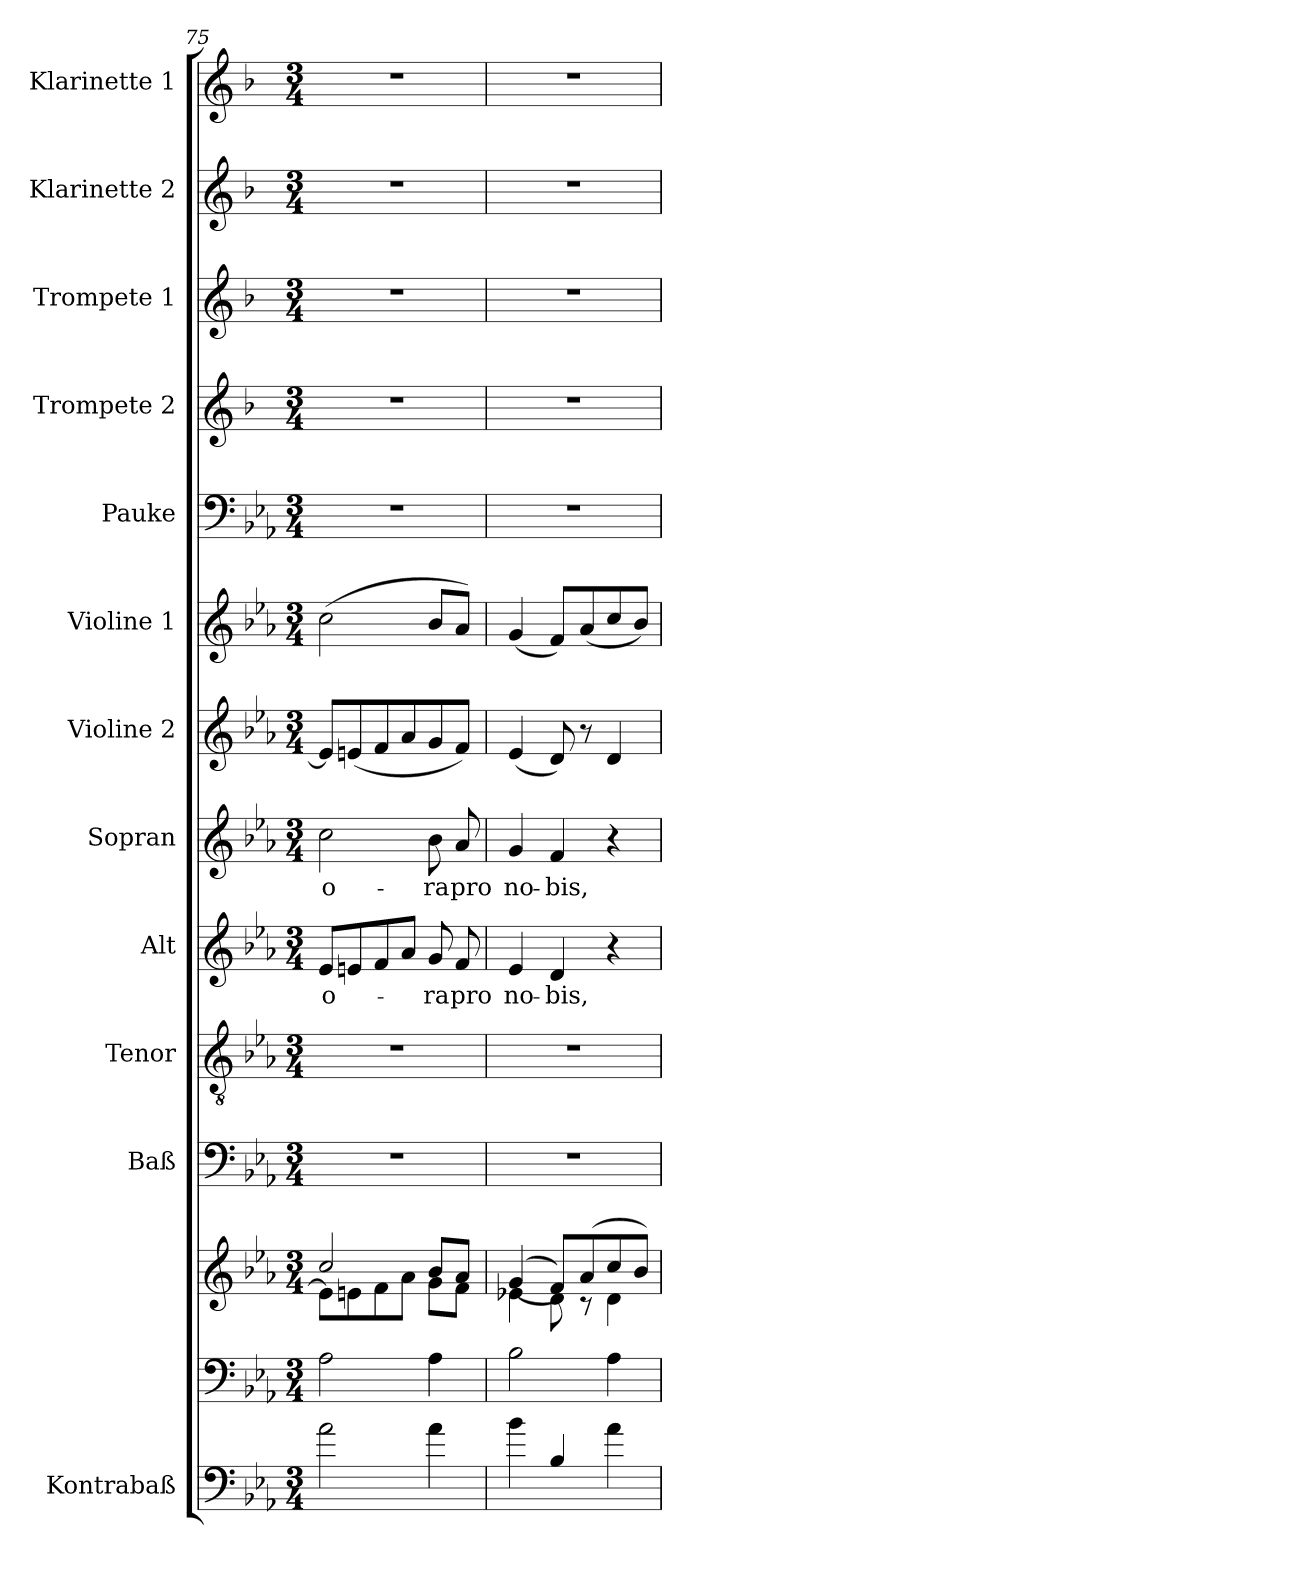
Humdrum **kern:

**kern	**kern	**kern	**kern	**kern	**kern	**text	**kern	**text	**kern	**kern	**kern	**kern	**kern	**kern	**kern
*part13	*part12	*part12	*part11	*part10	*part9	*part9	*part8	*part8	*part7	*part6	*part5	*part4	*part3	*part2	*part1
*staff14	*staff13	*staff12	*staff11	*staff10	*staff9	*staff9	*staff8	*staff8	*staff7	*staff6	*staff5	*staff4	*staff3	*staff2	*staff1
*I"Kontrabaß	*	*	*I"Baß	*I"Tenor	*I"Alt	*	*I"Sopran	*	*I"Violine 2	*I"Violine 1	*I"Pauke	*I"Trompete 2	*I"Trompete 1	*I"Klarinette 2	*I"Klarinette 1
*	*	*	*	*	*	*	*	*	*I'Vln	*I'Vln	*	*I'Tpt	*I'Tpt	*	*
*clefF4	*clefF4	*clefG2	*clefF4	*clefGv2	*clefG2	*	*clefG2	*	*clefG2	*clefG2	*clefF4	*clefG2	*clefG2	*clefG2	*clefG2
*ITrd7c12	*	*	*	*	*	*	*	*	*	*	*	*ITrd1c2	*ITrd1c2	*ITrd1c2	*ITrd1c2
*k[b-e-a-]	*k[b-e-a-]	*k[b-e-a-]	*k[b-e-a-]	*k[b-e-a-]	*k[b-e-a-]	*	*k[b-e-a-]	*	*k[b-e-a-]	*k[b-e-a-]	*k[b-e-a-]	*k[b-e-a-]	*k[b-e-a-]	*k[b-e-a-]	*k[b-e-a-]
*E-:	*E-:	*E-:	*E-:	*E-:	*E-:	*	*E-:	*	*E-:	*E-:	*E-:	*E-:	*E-:	*E-:	*E-:
*M3/4	*M3/4	*M3/4	*M3/4	*M3/4	*M3/4	*	*M3/4	*	*M3/4	*M3/4	*M3/4	*M3/4	*M3/4	*M3/4	*M3/4
=75	=75	=75	=75	=75	=75	=75	=75	=75	=75	=75	=75	=75	=75	=75	=75
*	*	*^	*	*	*	*	*	*	*	*	*	*	*	*	*
!	!	!	!	!	!	!	!LO:LY:b	!	!LO:LY:b	!	!	!	!	!	!	!
2A-\	2A-\	2cc/	8e-\L]	2.r	2.r	8e-/L	o-	2cc\	o-	8e-/L]	(<2cc\	2.r	2.r	2.r	2.r	2.r
.	.	.	8en\	.	.	8en/	.	.	.	(<8en/	.	.	.	.	.	.
.	.	.	8f\	.	.	8f/	.	.	.	8f/	.	.	.	.	.	.
.	.	.	8a-\J	.	.	8a-/J	.	.	.	8a-/	.	.	.	.	.	.
!	!	!	!	!	!	!	!LO:LY:b	!	!LO:LY:b	!	!	!	!	!	!	!
4A-\	4A-\	8b-/L	8g\L	.	.	8g/	-ra	8b-\	-ra	8g/	8b-/L	.	.	.	.	.
!	!	!	!	!	!	!	!LO:LY:b	!	!LO:LY:b	!	!	!	!	!	!	!
.	.	8a-/J	8f\J	.	.	8f/	pro	8a-/	pro	8f/J)	8a-/J)	.	.	.	.	.
=76	=76	=76	=76	=76	=76	=76	=76	=76	=76	=76	=76	=76	=76	=76	=76	=76
!	!	!	!	!	!	!	!LO:LY:b	!	!LO:LY:b	!	!	!	!	!	!	!
4B-\	2B-\	(<(4g/	4e-X\	2.r	2.r	4e-/	no-	4g/	no-	(<4e-/	(<4g/	2.r	2.r	2.r	2.r	2.r
!	!	!	!	!	!	!	!LO:LY:b	!	!LO:LY:b	!	!	!	!	!	!	!
4BB-/	.	8f/L))	8d\	.	.	4d/	-bis,	4f/	-bis,	8d/)	8f/L)	.	.	.	.	.
.	.	(>8a-/	8rc	.	.	.	.	.	.	8r	(<8a-/	.	.	.	.	.
4A-\	4A-\	8cc/	4d\	.	.	4r	.	4r	.	4d/	8cc/	.	.	.	.	.
.	.	8b-/J)	.	.	.	.	.	.	.	.	8b-/J)	.	.	.	.	.
*	*	*v	*v	*	*	*	*	*	*	*	*	*	*	*	*	*
=	=	=	=	=	=	=	=	=	=	=	=	=	=	=	=
*-	*-	*-	*-	*-	*-	*-	*-	*-	*-	*-	*-	*-	*-	*-	*-
